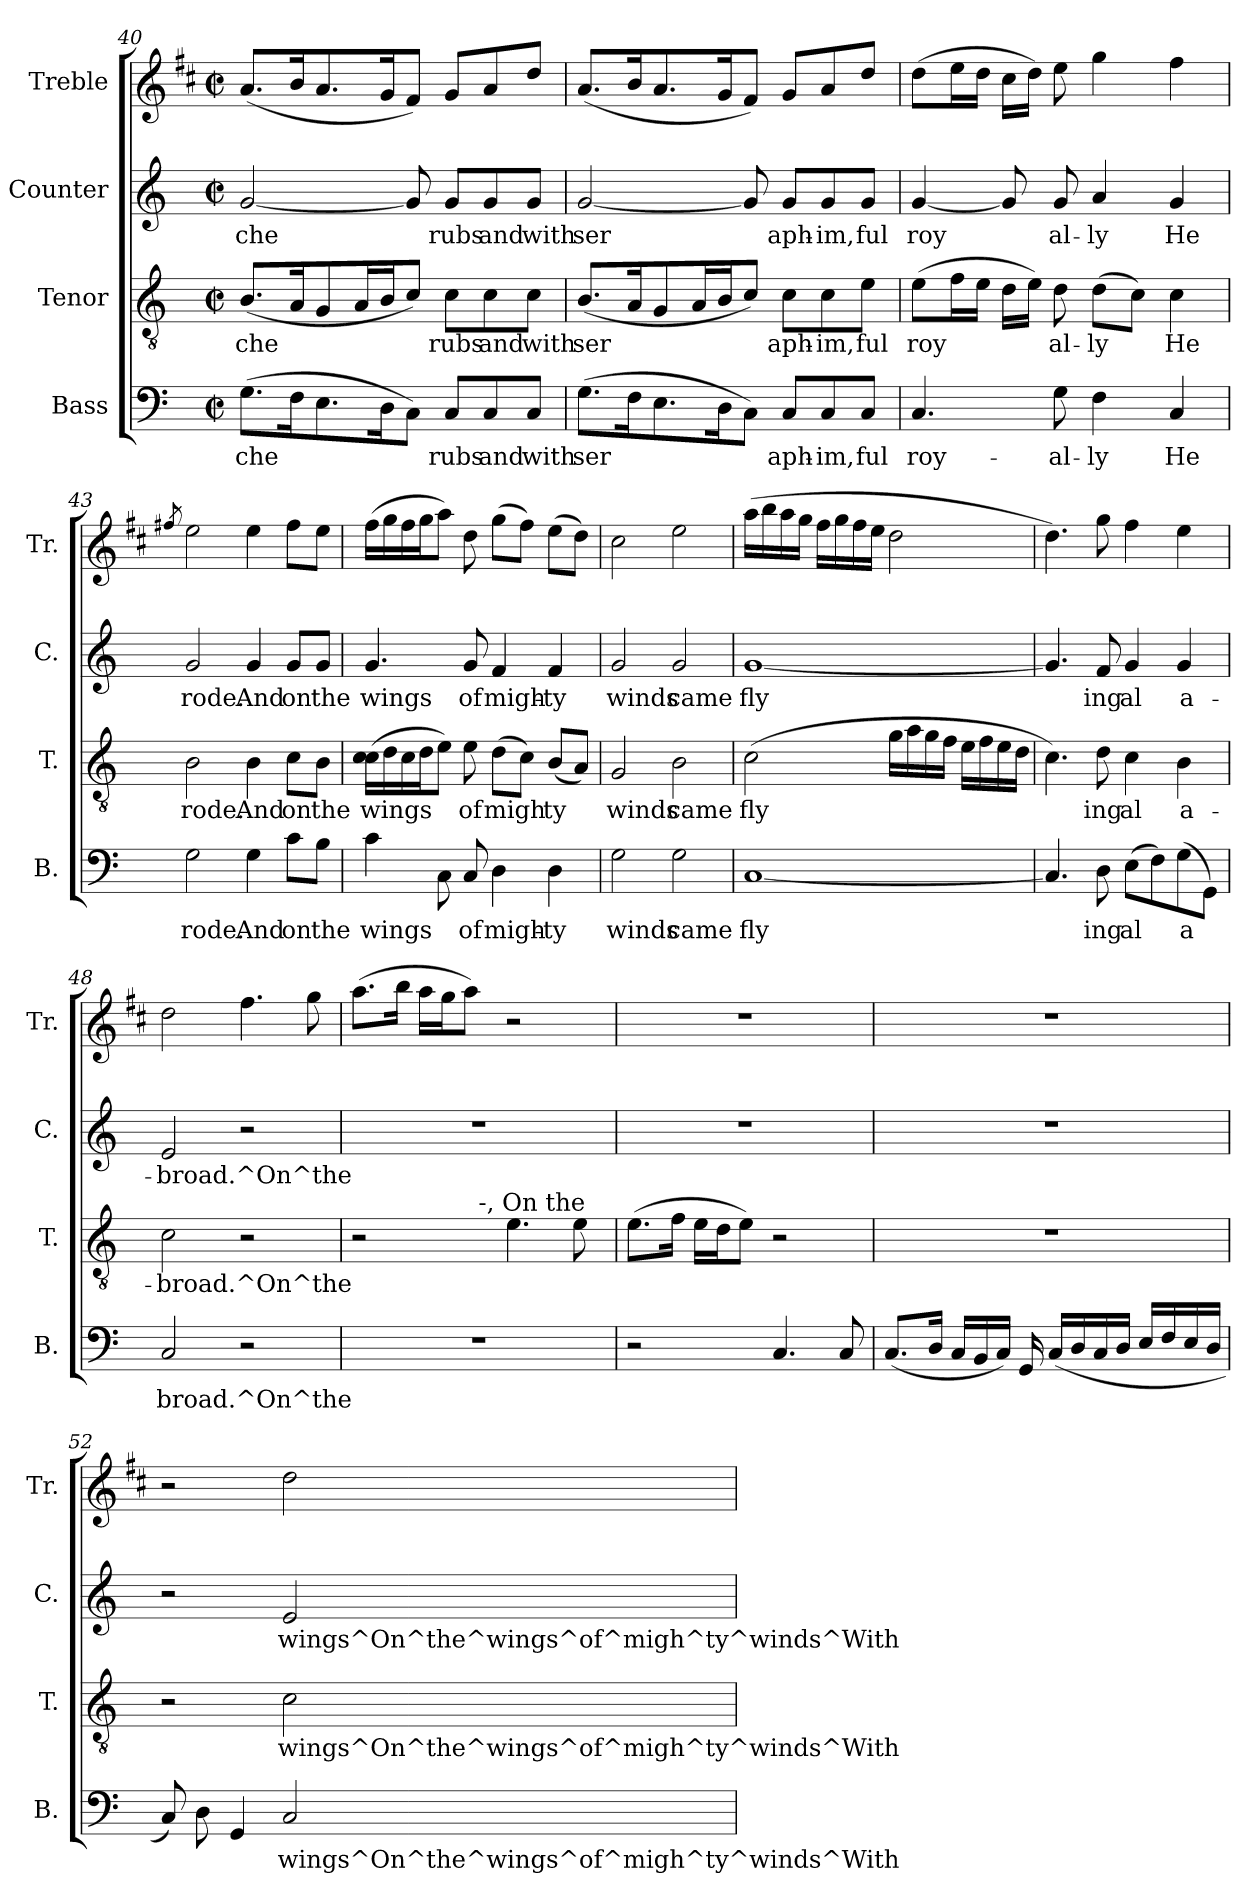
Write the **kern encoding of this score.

**kern	**text	**kern	**text	**kern	**text	**kern
*part4	*part4	*part3	*part3	*part2	*part2	*part1
*staff4	*staff4	*staff3	*staff3	*staff2	*staff2	*staff1
*I"Bass	*	*I"Tenor	*	*I"Counter	*	*I"Treble
*I'B.	*	*I'T.	*	*I'C.	*	*I'Tr.
!!LO:PB:g=z
*clefF4	*	*clefGv2	*	*clefG2	*	*clefG2
*	*	*	*	*	*	*ITrd1c2
*k[]	*	*k[]	*	*k[]	*	*k[]
*C:	*	*C:	*	*C:	*	*C:
*M2/2	*	*M2/2	*	*M2/2	*	*M2/2
*met(c|)	*	*met(c|)	*	*met(c|)	*	*met(c|)
=40	=40	=40	=40	=40	=40	=40
!	!LO:LY:a:rj	!	!LO:LY:a:rj	!	!LO:LY:b:rj	!
(>8.G\L	che-	(<8.B/L	che-	[<2g/	che-	(<8.g/L
!	!LO:LY:a:rj	!	!LO:LY:a:rj	!	!	!
16F\	--	16A/	--	.	.	16a/
!	!LO:LY:a:rj	!	!LO:LY:a:rj	!	!	!
8.E\	--	8G/	--	.	.	8.g/
!	!	!	!LO:LY:a:rj	!	!	!
.	.	16A/	--	.	.	.
!	!LO:LY:a:rj	!	!LO:LY:a:rj	!	!	!
16D\	--	16B/	--	.	.	16f/
!	!LO:LY:a:rj	!	!LO:LY:a:rj	!	!LO:LY:b:rj	!
8C\J)	--	8c/J)	--	8g/]	--	8e/J)
!	!LO:LY:a:rj	!	!LO:LY:a:rj	!	!LO:LY:b:rj	!
8C/L	-rubs	8c\L	-rubs	8g/L	-rubs	8f/L
!	!LO:LY:a:rj	!	!LO:LY:a:rj	!	!LO:LY:b:rj	!
8C/	and	8c\	and	8g/	and	8g/
!	!LO:LY:a:rj	!	!LO:LY:a:rj	!	!LO:LY:b:rj	!
8C/J	with	8c\J	with	8g/J	with	8cc/J
=41	=41	=41	=41	=41	=41	=41
!	!LO:LY:a:rj	!	!LO:LY:a:rj	!	!LO:LY:b:rj	!
(>8.G\L	ser-	(<8.B/L	ser-	[<2g/	ser-	(<8.g/L
!	!LO:LY:a:rj	!	!LO:LY:a:rj	!	!	!
16F\	--	16A/	--	.	.	16a/
!	!LO:LY:a:rj	!	!LO:LY:a:rj	!	!	!
8.E\	--	8G/	--	.	.	8.g/
!	!	!	!LO:LY:a:rj	!	!	!
.	.	16A/	--	.	.	.
!	!LO:LY:a:rj	!	!LO:LY:a:rj	!	!	!
16D\	--	16B/	--	.	.	16f/
!	!LO:LY:a:rj	!	!LO:LY:a:rj	!	!LO:LY:b:rj	!
8C\J)	--	8c/J)	--	8g/]	--	8e/J)
!	!LO:LY:a:rj	!	!LO:LY:a:rj	!	!LO:LY:b:rj	!
8C/L	-aph-	8c\L	-aph-	8g/L	-aph-	8f/L
!	!LO:LY:a:rj	!	!LO:LY:a:rj	!	!LO:LY:b:rj	!
8C/	-im,	8c\	-im,	8g/	-im,	8g/
!	!LO:LY:a:rj	!	!LO:LY:a:rj	!	!LO:LY:b:rj	!
8C/J	ful	8e\J	ful	8g/J	ful	8cc/J
=42	=42	=42	=42	=42	=42	=42
!	!LO:LY:a:rj	!	!LO:LY:a:rj	!	!LO:LY:b:rj	!
4.C/	roy-	(>8e\L	roy-	[<4g/	roy-	(>8cc\L
!	!	!	!LO:LY:a:rj	!	!	!
.	.	16f\	--	.	.	16dd\
!	!	!	!LO:LY:a:rj	!	!	!
.	.	16e\J	--	.	.	16cc\J
!	!	!	!LO:LY:a:rj	!	!LO:LY:b:rj	!
.	.	16d\L	--	8g/]	--	16b\L
!	!	!	!LO:LY:a:rj	!	!	!
.	.	16e\J)	--	.	.	16cc\J)
!	!LO:LY:a:rj	!	!LO:LY:a:rj	!	!LO:LY:b:rj	!
8G\	-al-	8d\	-al-	8g/	-al-	8dd\
!	!LO:LY:a:rj	!	!LO:LY:a:rj	!	!LO:LY:b:rj	!
4F\	-ly	(>8d\L	-ly	4a/	-ly	4ff\
!	!	!	!LO:LY:a:rj	!	!	!
.	.	8c\J)	.	.	.	.
!	!LO:LY:a:rj	!	!LO:LY:a:rj	!	!LO:LY:b:rj	!
4C/	He	4c\	He	4g/	He	4ee\
=43	=43	=43	=43	=43	=43	=43
.	.	.	.	.	.	8qeen/
!	!LO:LY:a:rj	!	!LO:LY:a:rj	!	!LO:LY:b:rj	!
2G\	rode.	2B\	rode.	2g/	rode.	2dd\
!	!LO:LY:a:rj	!	!LO:LY:a:rj	!	!LO:LY:b:rj	!
4G\	And	4B\	And	4g/	And	4dd\
!	!LO:LY:a:rj	!	!LO:LY:a:rj	!	!LO:LY:b:rj	!
8c\L	on	8c\L	on	8g/L	on	8ee\L
!	!LO:LY:a:rj	!	!LO:LY:a:rj	!	!LO:LY:b:rj	!
8B\J	the	8B\J	the	8g/J	the	8dd\J
!!LO:LB:g=z
=44	=44	=44	=44	=44	=44	=44
!	!LO:LY:a:rj	!	!LO:LY:a:rj	!	!LO:LY:b:rj	!
4c\	wings	(>16c\ 16c\L	wings	4.g/	wings	(>16ee\L
!	!	!	!LO:LY:a:rj	!	!	!
.	.	16d\	.	.	.	16ff\
!	!	!	!LO:LY:a:rj	!	!	!
.	.	16c\	.	.	.	16ee\
!	!	!	!LO:LY:a:rj	!	!	!
.	.	16d\	.	.	.	16ff\
!	!LO:LY:a:rj	!	!LO:LY:a:rj	!	!	!
8C\	.	8e\J)	.	.	.	8gg\J)
!	!LO:LY:a:rj	!	!LO:LY:a:rj	!	!LO:LY:b:rj	!
8C/	of	8e\	of	8g/	of	8cc\
!	!LO:LY:a:rj	!	!LO:LY:a:rj	!	!LO:LY:b:rj	!
4D\	migh-	(>8d\L	migh-	4f/	migh-	(>8ff\L
!	!	!	!LO:LY:a:rj	!	!	!
.	.	8c\J)	--	.	.	8ee\J)
!	!LO:LY:a:rj	!	!LO:LY:a:rj	!	!LO:LY:b:rj	!
4D\	-ty	(<8B/L	-ty	4f/	-ty	(>8dd\L
!	!	!	!LO:LY:a:rj	!	!	!
.	.	8A/J)	.	.	.	8cc\J)
=45	=45	=45	=45	=45	=45	=45
!	!LO:LY:a:rj	!	!LO:LY:a:rj	!	!LO:LY:b:rj	!
2G\	winds	2G/	winds	2g/	winds	2b\
!	!LO:LY:a:rj	!	!LO:LY:a:rj	!	!LO:LY:b:rj	!
2G\	came	2B\	came	2g/	came	2dd\
=46	=46	=46	=46	=46	=46	=46
!	!LO:LY:a:rj	!	!LO:LY:a:rj	!	!LO:LY:b:rj	!
[<1C	fly-	(>2c\	fly-	[<1g	fly-	(>16gg\L
.	.	.	.	.	.	16aa\
.	.	.	.	.	.	16gg\
.	.	.	.	.	.	16ff\J
.	.	.	.	.	.	16ee\L
.	.	.	.	.	.	16ff\
.	.	.	.	.	.	16ee\
.	.	.	.	.	.	16dd\J
!	!	!	!LO:LY:a:rj	!	!	!
.	.	16g\L	--	.	.	2cc\
!	!	!	!LO:LY:a:rj	!	!	!
.	.	16a\	--	.	.	.
!	!	!	!LO:LY:a:rj	!	!	!
.	.	16g\	--	.	.	.
!	!	!	!LO:LY:a:rj	!	!	!
.	.	16f\J	--	.	.	.
!	!	!	!LO:LY:a:rj	!	!	!
.	.	16e\L	--	.	.	.
!	!	!	!LO:LY:a:rj	!	!	!
.	.	16f\	--	.	.	.
!	!	!	!LO:LY:a:rj	!	!	!
.	.	16e\	--	.	.	.
!	!	!	!LO:LY:a:rj	!	!	!
.	.	16d\J	--	.	.	.
=47	=47	=47	=47	=47	=47	=47
!	!LO:LY:a:rj	!	!LO:LY:a:rj	!	!LO:LY:b:rj	!
4.C/]	--	4.c\)	--	4.g/]	--	4.cc\)
!	!LO:LY:a:rj	!	!LO:LY:a:rj	!	!LO:LY:b:rj	!
8D\	-ing	8d\	-ing	8f/	-ing	8ff\
!	!LO:LY:a:rj	!	!LO:LY:a:rj	!	!LO:LY:b:rj	!
(>8E\L	al	4c\	al	4g/	al	4ee\
!	!LO:LY:a:rj	!	!	!	!	!
8F\)	.	.	.	.	.	.
!	!LO:LY:a:rj	!	!LO:LY:a:rj	!	!LO:LY:b:rj	!
(>8G\	a-	4B\	a-	4g/	a-	4dd\
!	!LO:LY:a:rj	!	!	!	!	!
8GG\J)	--	.	.	.	.	.
=48	=48	=48	=48	=48	=48	=48
!	!LO:LY:a:rj	!	!LO:LY:a:rj	!	!LO:LY:b:rj	!
2C/	-broad.^On^the	2c\	-broad.^On^the	2e/	-broad.^On^the	2cc\
2r	.	2r	.	2r	.	4.ee\
.	.	.	.	.	.	8ff\
=49	=49	=49	=49	=49	=49	=49
!	!	!LO:TX:a:t=wings	!	!	!	!
*	*	*^	*	*	*	*
1r	.	2r	4ryy	.	1r	.	(>8.gg\L
.	.	.	.	.	.	.	16aa\J
.	.	.	8ryy	.	.	.	16gg\L
.	.	.	.	.	.	.	16ff\
.	.	.	32ryy	.	.	.	8gg\J)
!	!	!	!LO:TX:a:t=-, On the	!	!	!	!
.	.	.	2ryy	.	.	.	.
!	!	!	!	!LO:LY:a:rj	!	!	!
.	.	4.e\	.	.	.	.	2r
!	!	!	!	!LO:LY:a:rj	!	!	!
.	.	8e\	.	.	.	.	.
.	.	.	16.ryy	.	.	.	.
!!LO:LB:g=z
=50	=50	=50	=50	=50	=50	=50	=50
!	!	!	!	!LO:LY:a:rj	!	!	!
*	*	*v	*v	*	*	*	*
2r	.	(>8.e\L	.	1r	.	1r
!	!	!	!LO:LY:a:rj	!	!	!
.	.	16f\J	.	.	.	.
!	!	!	!LO:LY:a:rj	!	!	!
.	.	16e\L	.	.	.	.
!	!	!	!LO:LY:a:rj	!	!	!
.	.	16d\	.	.	.	.
!	!	!	!LO:LY:a:rj	!	!	!
.	.	8e\J)	.	.	.	.
!	!LO:LY:a:rj	!	!	!	!	!
4.C/	.	2r	.	.	.	.
!	!LO:LY:a:rj	!	!	!	!	!
8C/	.	.	.	.	.	.
=51	=51	=51	=51	=51	=51	=51
!	!LO:LY:a:rj	!	!	!	!	!
(<8.C/L	.	1r	.	1r	.	1r
!	!LO:LY:a:rj	!	!	!	!	!
16D/J	.	.	.	.	.	.
!	!LO:LY:a:rj	!	!	!	!	!
16C/L	.	.	.	.	.	.
!	!LO:LY:a:rj	!	!	!	!	!
16BB/	.	.	.	.	.	.
!	!LO:LY:a:rj	!	!	!	!	!
16C/J)	.	.	.	.	.	.
!	!LO:LY:a:rj	!	!	!	!	!
16GG/	.	.	.	.	.	.
!	!LO:LY:a:rj	!	!	!	!	!
(<16C/L	.	.	.	.	.	.
!	!LO:LY:a:rj	!	!	!	!	!
16D/	.	.	.	.	.	.
!	!LO:LY:a:rj	!	!	!	!	!
16C/	.	.	.	.	.	.
!	!LO:LY:a:rj	!	!	!	!	!
16D/J	.	.	.	.	.	.
!	!LO:LY:a:rj	!	!	!	!	!
16E/L	.	.	.	.	.	.
!	!LO:LY:a:rj	!	!	!	!	!
16F/	.	.	.	.	.	.
!	!LO:LY:a:rj	!	!	!	!	!
16E/	.	.	.	.	.	.
!	!LO:LY:a:rj	!	!	!	!	!
16D/J	.	.	.	.	.	.
=52	=52	=52	=52	=52	=52	=52
!	!LO:LY:a:rj	!	!	!	!	!
8C/)	.	2r	.	2r	.	2r
!	!LO:LY:a:rj	!	!	!	!	!
8D\	.	.	.	.	.	.
!	!LO:LY:a:rj	!	!	!	!	!
4GG/	.	.	.	.	.	.
!	!LO:LY:a:rj	!	!LO:LY:a:rj	!	!LO:LY:b:rj	!
2C/	wings^On^the^wings^of^migh^ty^winds^With-	2c\	wings^On^the^wings^of^migh^ty^winds^With-	2e/	wings^On^the^wings^of^migh^ty^winds^With-	2cc\
=	=	=	=	=	=	=
*-	*-	*-	*-	*-	*-	*-
